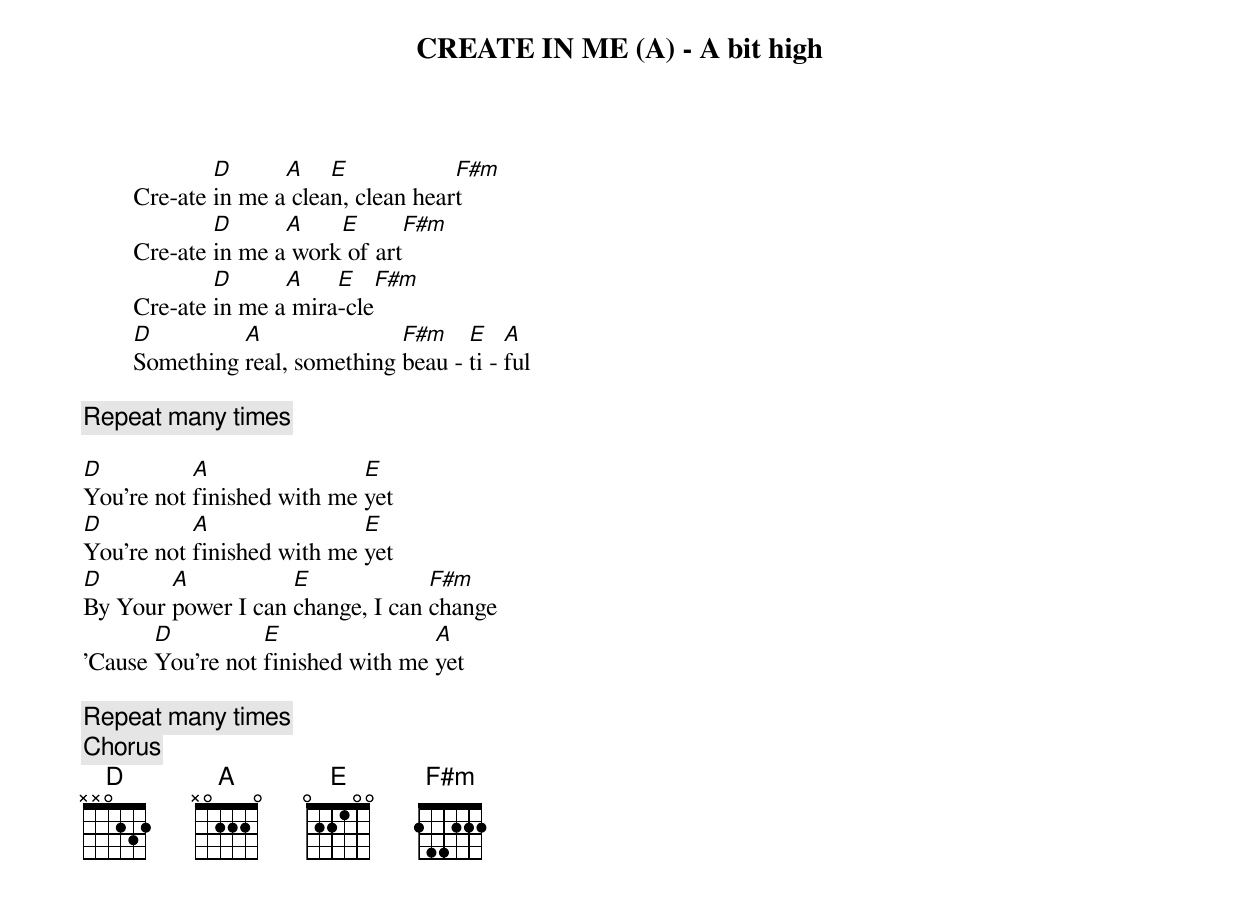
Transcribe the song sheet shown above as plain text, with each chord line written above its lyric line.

CREATE IN ME (A) - A bit high

		D      A    E            F#m
	Cre-ate in me a clean, clean heart
		D      A    E       F#m
	Cre-ate in me a work of art
		D      A    E    F#m
	Cre-ate in me a mira-cle
	D         A               F#m    E    A
	Something real, something beau - ti - ful

	[Repeat many times]

D          A                E
You're not finished with me yet
D          A                E
You're not finished with me yet
D       A           E             F#m
By Your power I can change, I can change
       D          E                A
'Cause You're not finished with me yet

[Repeat many times]
[Chorus]
